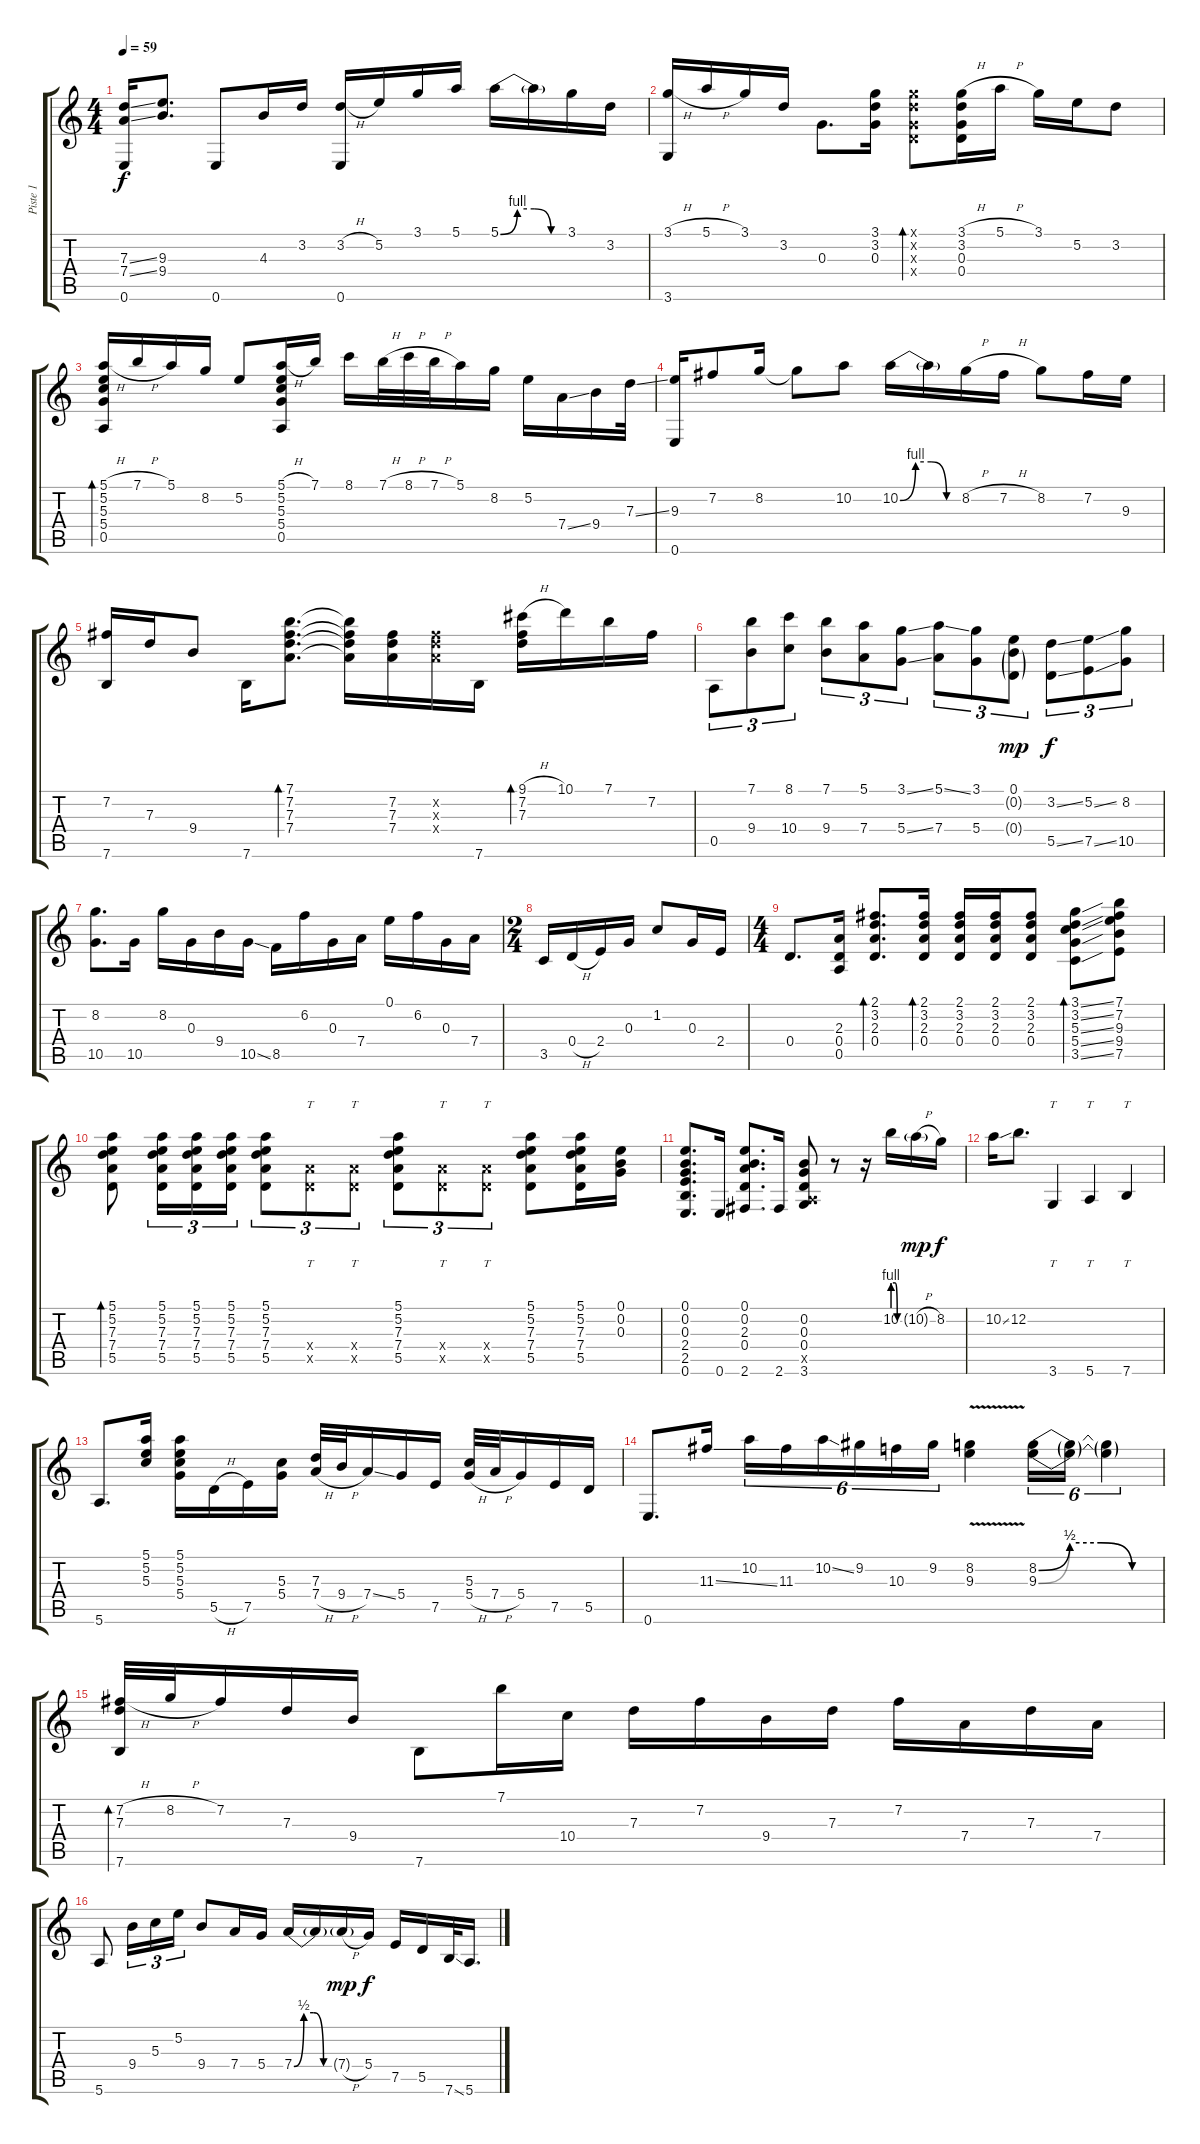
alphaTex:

\track ("Piste 1" "Piste 1") {instrument acousticguitarsteel}
\staff {score tabs}
\tuning (E4 B3 G3 D3 A2 E2) {hide}
\ts (4 4)
\tempo 59
\clef g2
\ks c
(7.3{ss} 7.4{ss} 0.6).16{dy f} (9.3 9.4).8{d} 0.6.8 4.3.16 3.2.16 (3.2{h} 0.6).16 5.2.16 3.1.16 5.1.16 5.1{be (custom 0 0 15 4 30 4 45 0 60 0)}.16 5.1{t}.16 3.1.16 3.2.16 |
(3.1{h} 3.6).16 5.1{h}.16 3.1.16 3.2.16 0.3.8{d} (3.1 3.2 0.3).16 (3.1{x} 3.2{x} 0.3{x} 0.4{x}).8{bd 60} (3.1{h} 3.2 0.3 0.4).16 5.1{h}.16 3.1.16 5.2.16 3.2.8 |
(5.1{h} 5.2 5.3 5.4 0.5).16{bd 60} 7.1{h}.16 5.1.16 8.2.16 5.2.8 (5.1{h} 5.2 5.3 5.4 0.5).16 7.1.16 8.1.16 7.1{h}.32 8.1{h}.32 7.1{h}.32 5.1.16 8.2.16 5.2.16 7.4{ss}.16 9.4.16 7.3{ss}.32 |
(9.3 0.6).16 7.2.8 8.2.16 8.2{t}.8 10.2.8 10.2{be (custom 0 0 15 4 30 4 45 0 60 0)}.16 10.2{t}.16 8.2{h}.16 7.2{h}.16 8.2.8 7.2.16 9.3.16 |
(7.2 7.6).16 7.3.16 9.4.8 7.6.16 (7.1 7.2 7.3 7.4).8{d bd 60} (7.1{t} 7.2{t} 7.3{t} 7.4{t}).16 (7.2 7.3 7.4).16 (7.2{x} 7.3{x} 7.4{x}).16 7.6.16 (9.1{h} 7.2 7.3).16{bd 60} 10.1.16 7.1.16 7.2.16 |
0.5.8{tu (3 2)} (7.1 9.4).8{tu (3 2)} (8.1 10.4).8{tu (3 2)} (7.1 9.4).8{tu (3 2)} (5.1 7.4).8{tu (3 2)} (3.1{ss} 5.4{ss}).8{tu (3 2)} (5.1{ss} 7.4).8{tu (3 2)} (3.1 5.4).8{tu (3 2)} (0.1 0.2{g} 0.4{g}).8{tu (3 2) dy mp} (3.2{ss} 5.5{ss}).8{tu (3 2) dy f} (5.2{ss} 7.5{ss}).8{tu (3 2)} (8.2 10.5).8{tu (3 2)} |
(8.2 10.5).8{d} 10.5.16 8.2.16 0.3.16 9.4.16 10.5{ss}.16 8.5.16 6.2.16 0.3.16 7.4.16 0.1.16 6.2.16 0.3.16 7.4.16 |
\ts (2 4)
3.5.16 0.4{h}.16 2.4.16 0.3.16 1.2.8 0.3.16 2.4.16 |
\ts (4 4)
0.4.8{d} (2.3 0.4 0.5).16 (2.1 3.2 2.3 0.4).8{d bd 60} (2.1 3.2 2.3 0.4).16{bd 60} (2.1 3.2 2.3 0.4).16 (2.1 3.2 2.3 0.4).16 (2.1 3.2 2.3 0.4).8 (3.1{ss} 3.2{ss} 5.3{ss} 5.4{ss} 3.5{ss}).8{bd 60} (7.1 7.2 9.3 9.4 7.5).8 |
(5.1 5.2 7.3 7.4 5.5).8{bd 60} (5.1 5.2 7.3 7.4 5.5).16{tu (3 2)} (5.1 5.2 7.3 7.4 5.5).16{tu (3 2)} (5.1 5.2 7.3 7.4 5.5).16{tu (3 2)} (5.1 5.2 7.3 7.4 5.5).8{tu (3 2)} (7.4{x} 5.5{x}).8{tt tu (3 2)} (7.4{x} 5.5{x}).8{tt tu (3 2)} (5.1 5.2 7.3 7.4 5.5).8{tu (3 2)} (7.4{x} 5.5{x}).8{tt tu (3 2)} (7.4{x} 5.5{x}).8{tt tu (3 2)} (5.1 5.2 7.3 7.4 5.5).8 (5.1 5.2 7.3 7.4 5.5).16 (0.1 0.2 0.3).16 |
(0.1 0.2 0.3 2.4 2.5 0.6).8{d} 0.6.16 (0.1 0.2 2.3 0.4 2.6).8{d} 2.6.16 (0.2 0.3 0.4 0.5{x} 3.6).8 r.8 r.16 10.2{be (custom 0 4 20 4 40 0 60 0)}.16 10.2{h g}.16{dy mp} 8.2.16{dy f} |
10.2{ss}.16 12.2.8{d} 3.6.4{tt} 5.6.4{tt} 7.6.4{tt} |
5.6.8{d} (5.1 5.2 5.3).16 (5.1 5.2 5.3 5.4).16 5.5{h}.16 7.5.16 (5.3 5.4).16 (7.3 7.4{h}).32 9.4{h}.32 7.4{ss}.16 5.4.16 7.5.16 (5.3 5.4{h}).32 7.4{h}.32 5.4.16 7.5.16 5.5.16 |
0.6.8{d} 11.3{ss}.16 10.2.16{tu (6 4)} 11.3.16{tu (6 4)} 10.2{ss}.16{tu (6 4)} 9.2.16{tu (6 4)} 10.3.16{tu (6 4)} 9.2.16{tu (6 4)} (8.2{v} 9.3{v}).4 (8.2{be (custom 0 0 15 2 30 2 45 0 60 0)} 9.3{be (custom 0 0 15 2 30 2 45 0 60 0)}).16{tu (6 4)} (8.2{t} 9.3{t}).16{tu (6 4)} (8.2{t} 9.3{t}).4{tu (6 4)} |
(7.2{h} 7.3 7.6).32{bd 60} 8.2{h}.32 7.2.16 7.3.16 9.4.16 7.6.8 7.1.16 10.4.16 7.3.16 7.2.16 9.4.16 7.3.16 7.2.16 7.4.16 7.3.16 7.4.16 |
5.6.8 9.4.16{tu (3 2)} 5.3.16{tu (3 2)} 5.2.16{tu (3 2)} 9.4.8 7.4.16 5.4.16 7.4{be (custom 0 0 15 2 30 2 45 0 60 0)}.16 7.4{t}.16 7.4{h g}.16{dy mp} 5.4.16{dy f} 7.5.16 5.5.16 7.6{ss}.32 5.6.16{d}
